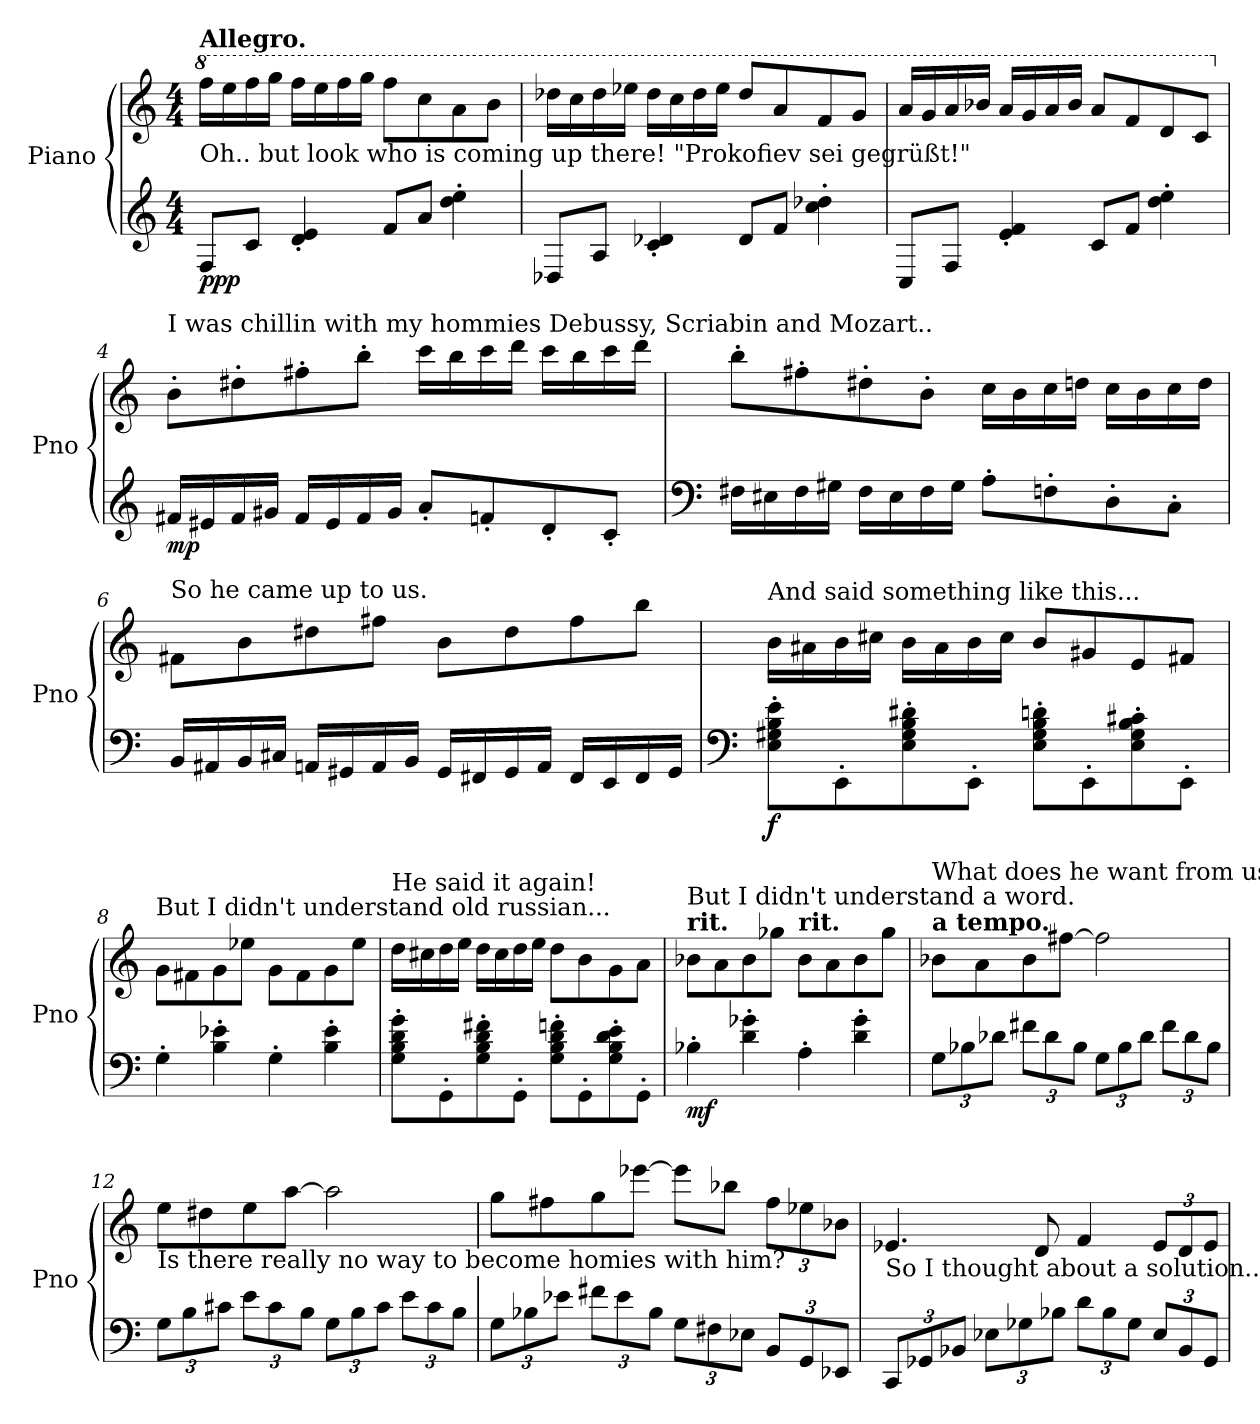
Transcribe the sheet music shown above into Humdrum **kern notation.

**kern	**kern	**dynam
*part1	*part1	*part1
*staff2	*staff1	*staff1/2
*I"Piano	*	*
*I'Pno	*	*
*clefG2	*clefG2	*
*k[]	*k[]	*
*M4/4	*M4/4	*
*	*8va	*
=1	=1	=1
!	!LO:TX:a:B:t=Allegro.	!
!	!LO:TX:b:t=Oh.. but look who is coming up there! "Prokofiev sei gegrüßt!"	!
!	!	!LO:DY:b=2
!	!	!LO:DY:n=1:b=2
8F/L	16fff\LL	pp p
.	16eee\	.
8c/J	16fff\	.
.	16ggg\JJ	.
4d/' 4e/'	16fff\LL	.
.	16eee\	.
.	16fff\	.
.	16ggg\JJ	.
8f/L	8fff\L	.
8a/J	8ccc\	.
4dd\' 4ee\'	8aa\	.
.	8bb\J	.
=2	=2	=2
8D-X/L	16ddd-X\LL	.
.	16ccc\	.
8A/J	16ddd-\	.
.	16eee-X\JJ	.
4c/' 4d-X/'	16ddd-\LL	.
.	16ccc\	.
.	16ddd-\	.
.	16eee-\JJ	.
8d-/L	8ddd-/L	.
8f/J	8aa/	.
4cc\' 4dd-X\'	8ff/	.
.	8gg/J	.
=3	=3	=3
8C/L	16aa/LL	.
.	16gg/	.
8F/J	16aa/	.
.	16bb-X/JJ	.
4e/' 4f/'	16aa/LL	.
.	16gg/	.
.	16aa/	.
.	16bb-/JJ	.
8c/L	8aa/L	.
8f/J	8ff/	.
4dd\' 4ee\'	8dd/	.
.	8cc/J	.
!!LO:LB:g=z
=4	=4	=4
*	*X8va	*
!	!LO:TX:a:t=I was chillin with my hommies  Debussy, Scriabin and Mozart..	!
!	!	!LO:DY:b=2
16f#X/LL	8b'\L	mp
16e#X/	.	.
16f#/	8dd#X'\	.
16g#X/JJ	.	.
16f#/LL	8ff#X'\	.
16e#/	.	.
16f#/	8bb'\J	.
16g#/JJ	.	.
8a'/L	16ccc\LL	.
.	16bb\	.
8fn'/	16ccc\	.
.	16ddd\JJ	.
8d'/	16ccc\LL	.
.	16bb\	.
8c'/J	16ccc\	.
.	16ddd\JJ	.
=5	=5	=5
*clefF4	*	*
16F#X\LL	8bb'\L	.
16E#X\	.	.
16F#\	8ff#X'\	.
16G#X\JJ	.	.
16F#\LL	8dd#X'\	.
16E#\	.	.
16F#\	8b'\J	.
16G#\JJ	.	.
8A'\L	16cc\LL	.
.	16b\	.
8Fn'\	16cc\	.
.	16ddn\JJ	.
8D'\	16cc\LL	.
.	16b\	.
8C'\J	16cc\	.
.	16dd\JJ	.
!!LO:LB:g=z
=6	=6	=6
!	!LO:TX:a:t=So he came up to us.	!
16BB/LL	8f#X\L	.
16AA#X/	.	.
16BB/	8b\	.
16C#X/JJ	.	.
16AAn/LL	8dd#X\	.
16GG#X/	.	.
16AA/	8ff#X\J	.
16BB/JJ	.	.
16GG#/LL	8b\L	.
16FF#X/	.	.
16GG#/	8dd#\	.
16AA/JJ	.	.
16FF#/LL	8ff#\	.
16EE/	.	.
16FF#/	8bb\J	.
16GG#/JJ	.	.
=7	=7	=7
*clefF4	*	*
!	!LO:TX:a:t=And said something like this...	!
!	!	!LO:DY:b=2
8E\' 8G#X\' 8B\' 8e\'L	16b\LL	f
.	16a#X\	.
8EE'\	16b\	.
.	16cc#X\JJ	.
8E\' 8G#\' 8B\' 8d#X\'	16b\LL	.
.	16a#\	.
8EE'\J	16b\	.
.	16cc#\JJ	.
8E\' 8G#\' 8B\' 8dn\'L	8b/L	.
8EE'\	8g#X/	.
8E\' 8G#\' 8B\' 8c#X\'	8e/	.
8EE'\J	8f#X/J	.
=8	=8	=8
!	!LO:TX:a:t=But I didn't understand old russian...	!
4G'\	8g\L	.
.	8f#X\	.
4B\' 4e-X\'	8g\	.
.	8ee-X\J	.
4G'\	8g\L	.
.	8f#\	.
4B\' 4e-\'	8g\	.
.	8ee-\J	.
!!LO:LB:g=z
=9	=9	=9
!	!LO:TX:a:t=He said it again!	!
8G\' 8B\' 8d\' 8g\'L	16dd\LL	.
.	16cc#X\	.
8GG'\	16dd\	.
.	16ee\JJ	.
8G\' 8B\' 8d\' 8f#X\'	16dd\LL	.
.	16cc#\	.
8GG'\J	16dd\	.
.	16ee\JJ	.
8G\' 8B\' 8d\' 8fn\'L	8dd\L	.
8GG'\	8b\	.
8G\' 8B\' 8d\' 8e\'	8g\	.
8GG'\J	8a\J	.
=10	=10	=10
!	!LO:TX:a:B:t=rit.	!
!	!LO:TX:a:t=But I didn't understand a word.	!
!	!	!LO:DY:b=2
4B-X'\	8b-X\L	mf
.	8a\	.
4d\' 4g-X\'	8b-\	.
.	8gg-X\J	.
!	!LO:TX:a:B:t=rit.	!
4A'\	8b-\L	.
.	8a\	.
4d\' 4g-\'	8b-\	.
.	8gg-\J	.
=11	=11	=11
*Xbrackettup	*	*
!	!LO:TX:a:B:t=a tempo.	!
!	!LO:TX:a:t=What does he want from us?	!
12G\L	8b-X\L	.
12B-X\	.	.
.	8a\	.
12d-X\J	.	.
12f#X\L	8b-\	.
12d-\	.	.
.	[8ff#X\J	.
12B-\J	.	.
12G\L	2ff#\]	.
12B-\	.	.
12d-\J	.	.
12f#\L	.	.
12d-\	.	.
12B-\J	.	.
!!LO:LB:g=z
=12	=12	=12
!	!LO:TX:b:t=Is there really no way to become homies with him?	!
12G\L	8ee\L	.
12B\	.	.
.	8dd#X\	.
12c#X\J	.	.
12e\L	8ee\	.
12c#\	.	.
.	[8aa\J	.
12B\J	.	.
12G\L	2aa\]	.
12B\	.	.
12c#\J	.	.
12e\L	.	.
12c#\	.	.
12B\J	.	.
=13	=13	=13
12G\L	8gg\L	.
12B-X\	.	.
.	8ff#X\	.
12e-X\J	.	.
12f#X\L	8gg\	.
12e-\	.	.
.	[8eee-X\J	.
12B-\J	.	.
12G\L	8eee-\L]	.
12F#X\	.	.
.	8bb-X\J	.
12E-X\J	.	.
*	*Xbrackettup	*
12BB/L	12ff#\L	.
12GG/	12ee-X\	.
12EE-X/J	12b-X\J	.
=14	=14	=14
!	!LO:TX:b:t=So I thought about a solution...	!
12CC/L	4.e-X/	.
12GG-X/	.	.
12BB-X/J	.	.
12E-X\L	.	.
12G-X\	.	.
.	8d/	.
12B-X\J	.	.
12d\L	4f/	.
12B-\	.	.
12G-\J	.	.
12E-/L	12e-/L	.
12BB-/	12d/	.
12GG-/J	12e-/J	.
=	=	=
*-	*-	*-
